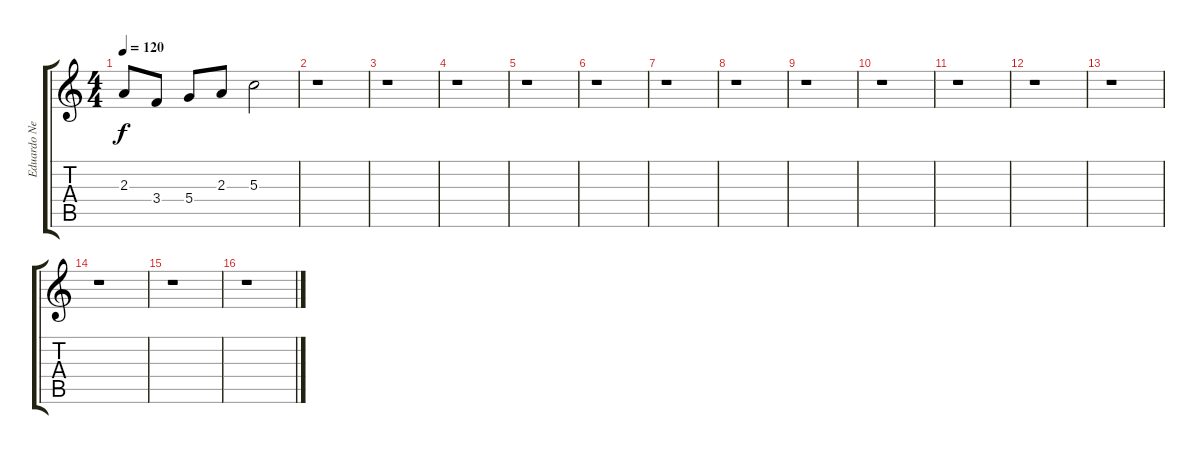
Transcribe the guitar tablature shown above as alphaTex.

\track ("Eduardo Neves - Acoustic" "Eduardo Ne") {instrument acousticguitarsteel}
\staff {score tabs}
\tuning (E4 B3 G3 D3 A2 E2) {hide}
\ts (4 4)
\tempo 120
\clef g2
\ks c
2.3.8{dy f} 3.4.8 5.4.8 2.3.8 5.3.2 |
r.1 |
r.1 |
r.1 |
r.1 |
r.1 |
r.1 |
r.1 |
r.1 |
r.1 |
r.1 |
r.1 |
r.1 |
r.1 |
r.1 |
r.1
